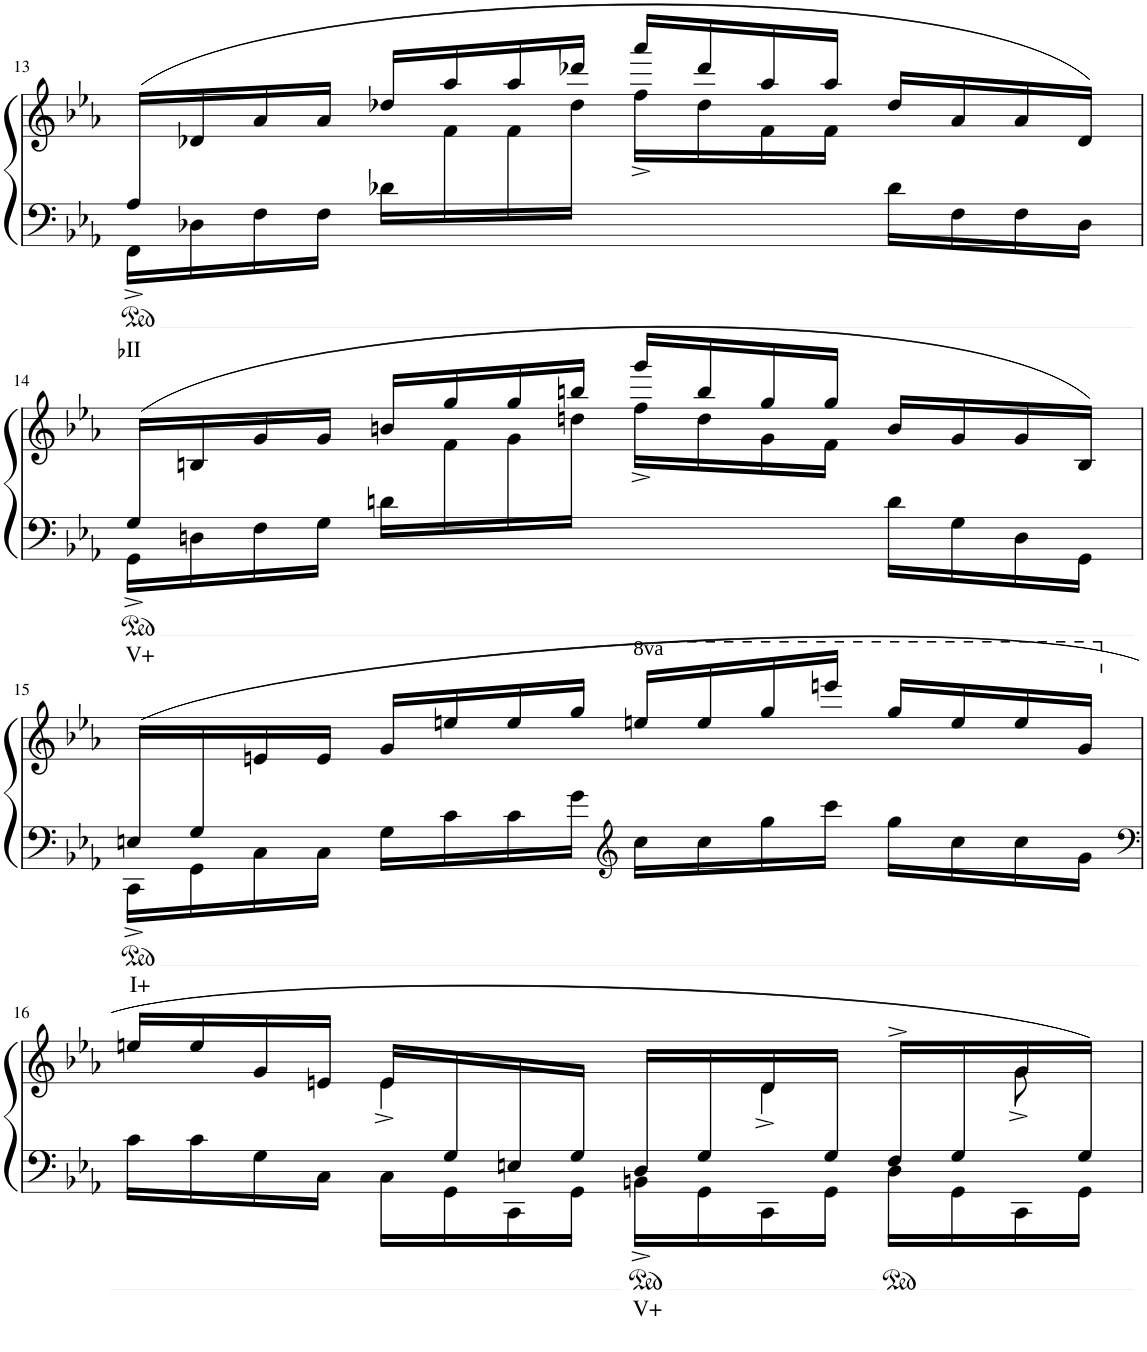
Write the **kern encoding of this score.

**kern	**text	**kern
*part1	*part1	*part1
*staff2	*staff2	*staff1
*I"Piano	*	*
*I'Pno	*	*
!!LO:PB:g=z
*clefF4	*	*clefG2
*k[b-e-a-]	*	*k[b-e-a-]
*M4/4	*	*M4/4
*met(c|)	*	*met(c|)
=13	=13	=13
*^	*	*
!	!	!LO:LY:b	!
*	*	*	*^
(>16A-^/LL	16FF\LL	♭II	16ryy	16ryy
*	*	*	*v	*v
2...ryy	16D-X\	.	16d-X/
.	16F\	.	16a-/
.	16F\JJ	.	16a-/JJ
.	16d-X\LL	.	16dd-X/LL
*	*	*	*^
.	4..ryy	.	16aa-/	16f\
.	.	.	16aa-/	16f\
.	.	.	16ddd-X/JJ	16dd-\JJ
.	.	.	16aaa-^/LL	16ff\LL
.	.	.	16ddd-/	16dd-\
.	.	.	16aa-/	16f\
.	.	.	16aa-/JJ	16f\JJ
.	16d-\LL	.	16dd-/LL	4ryy
.	16F\	.	16a-/	.
.	16F\	.	16a-/	.
.	16D-\JJ	.	16d-/JJ)	.
!!LO:LB:g=z	!!
=14	=14	=14	=14	=14
!	!	!LO:LY:b	!	!
(>16G^/LL	16GG\LL	V+	16ryy	16ryy
*	*	*	*v	*v
2...ryy	16Dn\	.	16Bn/
.	16F\	.	16g/
.	16G\JJ	.	16g/JJ
.	16dn\LL	.	16bn/LL
*	*	*	*^
.	4..ryy	.	16gg/	16f\
.	.	.	16gg/	16g\
.	.	.	16bbn/JJ	16ddn\JJ
.	.	.	16ggg^/LL	16ff\LL
.	.	.	16bb/	16dd\
.	.	.	16gg/	16g\
.	.	.	16gg/JJ	16f\JJ
.	16d\LL	.	16b/LL	4ryy
.	16G\	.	16g/	.
.	16D\	.	16g/	.
.	16GG\JJ	.	16B/JJ)	.
*	*	*	*v	*v
!!LO:LB:g=z
=15	=15	=15	=15
!	!	!LO:LY:b	!
16En^/LL	16CC\LL	I+	8ryy
16G/	16GG\	.	.
2..ryy	16C\	.	16en/
.	16C\JJ	.	16e/JJ
.	16G\LL	.	16g/LL
.	16c\	.	16een/
.	16c\	.	16ee/
.	16g\JJ	.	16gg/JJ
*clefG2	*	*	*
*	*	*	*8va
.	16cc\LL	.	16eeen/LL
.	16cc\	.	16eee/
.	16gg\	.	16ggg/
.	16ccc\JJ	.	16eeeen/JJ
.	16gg\LL	.	16ggg/LL
.	16cc\	.	16eee/
.	16cc\	.	16eee/
.	16g\JJ	.	16gg/JJ
!!LO:LB:g=z
=16	=16	=16	=16
*clefF4	*	*	*
*	*	*	*X8va
*	*	*	*^
16ryy	16c\LL	.	16een/LL	4ryy
.	16c\	.	16ee/	.
.	16G\	.	16g/	.
.	16C\JJ	.	16en/JJ	.
.	16C\LL	.	16e/LL	4e^\
16G/	16GG\	.	16ryy	.
16En/	16CC\	.	.	.
16G/JJ	16GG\JJ	.	.	.
!	!	!LO:LY:b	!	!
16D^/LL	16BBn\LL	V+	.	8ryy
16G/	16GG\	.	.	.
16ryy	16CC\	.	16d/	4d^\
16G/JJ	16GG\JJ	.	8.ryy	.
16F^/LL	16D\LL	.	.	.
16G/	16GG\	.	.	.
16ryy	16CC\	.	16g/	8g^\
16G/JJ	16GG\JJ	.	16ryy	.
*v	*v	*	*	*
*	*	*v	*v
=	=	=
*-	*-	*-
